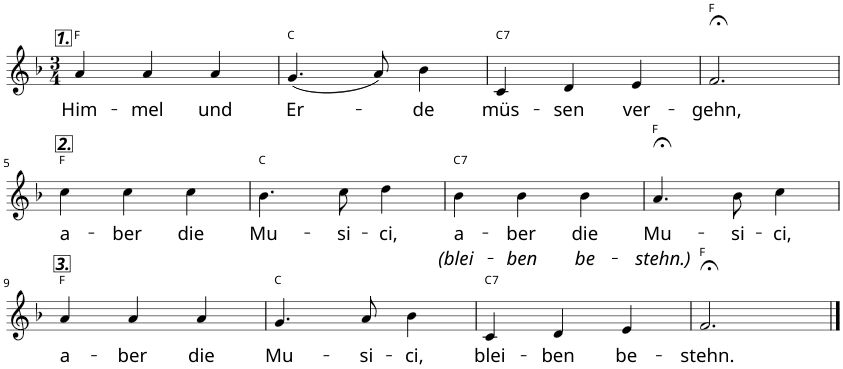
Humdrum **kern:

**kern	**text	**text	**harte
*part1	*part1	*part1	*part1
*staff1	*staff1	*staff1	*
*I"P1	*	*	*
*clefG2	*	*	*
*k[b-]	*	*	*
*M3/4	*	*	*
=1	=1	=1	=1
!LO:TX:a:Bi:t=1.	!	!	!
!	!LO:LY:b	!	!
4a/	Him-	.	F:maj
!	!LO:LY:b	!	!
4a/	-mel	.	.
!	!LO:LY:b	!	!
4a/	und	.	.
=2	=2	=2	=2
!	!LO:LY:b	!	!
(4.g/	Er-	.	C:maj
8a/)	.	.	.
!	!LO:LY:b	!	!
4b-\	-de	.	.
=3	=3	=3	=3
!	!LO:LY:b	!	!LO:H:kt=7
4c/	müs-	.	C:7
!	!LO:LY:b	!	!
4d/	-sen	.	.
!	!LO:LY:b	!	!
4e/	ver-	.	.
=4	=4	=4	=4
!	!LO:LY:b	!	!
2.f;</	-gehn,	.	F:maj
!!LO:LB:g=z
=5	=5	=5	=5
!LO:TX:a:Bi:t=2.	!	!	!
!	!LO:LY:b	!	!
4cc\	a-	.	F:maj
!	!LO:LY:b	!	!
4cc\	-ber	.	.
!	!LO:LY:b	!	!
4cc\	die	.	.
=6	=6	=6	=6
!	!LO:LY:b	!	!
4.b-\	Mu-	.	C:maj
!	!LO:LY:b	!	!
8cc\	-si-	.	.
!	!LO:LY:b	!	!
4dd\	-ci,	.	.
=7	=7	=7	=7
!	!LO:LY:b	!LO:LY:b	!LO:H:kt=7
4b-\	a-	(blei-	C:7
!	!LO:LY:b	!LO:LY:b	!
4b-\	-ber	-ben	.
!	!LO:LY:b	!LO:LY:b	!
4b-\	die	be-	.
=8	=8	=8	=8
!	!LO:LY:b	!LO:LY:b	!
4.a;</	Mu-	-stehn.)	F:maj
!	!LO:LY:b	!	!
8b-\	-si-	.	.
!	!LO:LY:b	!	!
4cc\	-ci,	.	.
!!LO:LB:g=z
=9	=9	=9	=9
!LO:TX:a:Bi:t=3.	!	!	!
!	!LO:LY:b	!	!
4a/	a-	.	F:maj
!	!LO:LY:b	!	!
4a/	-ber	.	.
!	!LO:LY:b	!	!
4a/	die	.	.
=10	=10	=10	=10
!	!LO:LY:b	!	!
4.g/	Mu-	.	C:maj
!	!LO:LY:b	!	!
8a/	-si-	.	.
!	!LO:LY:b	!	!
4b-\	-ci,	.	.
=11	=11	=11	=11
!	!LO:LY:b	!	!LO:H:kt=7
4c/	blei-	.	C:7
!	!LO:LY:b	!	!
4d/	-ben	.	.
!	!LO:LY:b	!	!
4e/	be-	.	.
=12	=12	=12	=12
!	!LO:LY:b	!	!
2.f;</	-stehn.	.	F:maj
==	==	==	==
*-	*-	*-	*-
